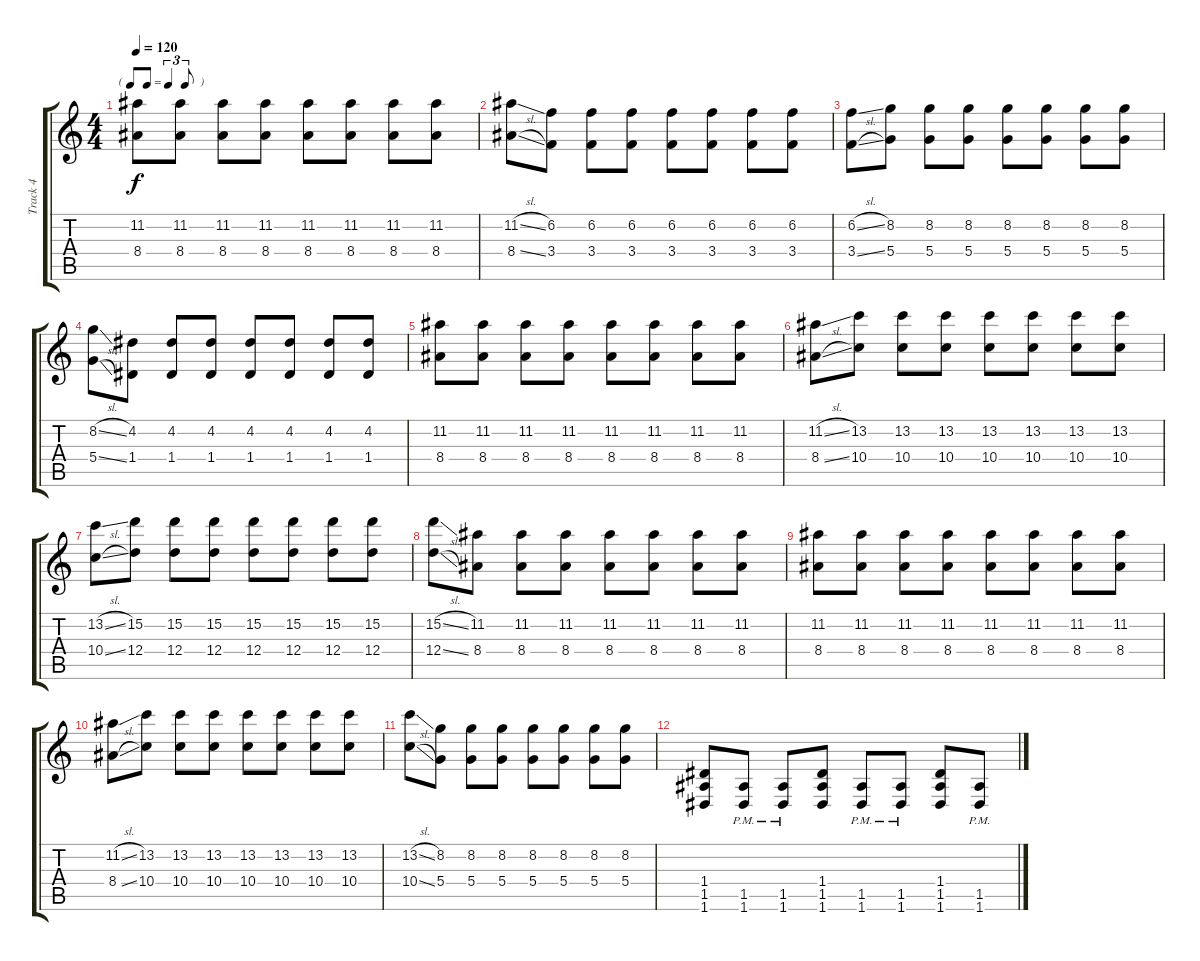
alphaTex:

\track ("Track 4" "Track 4") {instrument overdrivenguitar}
\staff {score tabs}
\tuning (E4 B3 G3 D3 A2 D2) {hide}
\ts (4 4)
\tf triplet8th
\tempo 120
\clef g2
\ks c
(11.2 8.4).8{dy f} (11.2 8.4).8 (11.2 8.4).8 (11.2 8.4).8 (11.2 8.4).8 (11.2 8.4).8 (11.2 8.4).8 (11.2 8.4).8 |
(11.2{sl} 8.4{sl}).8 (6.2 3.4).8 (6.2 3.4).8 (6.2 3.4).8 (6.2 3.4).8 (6.2 3.4).8 (6.2 3.4).8 (6.2 3.4).8 |
(6.2{sl} 3.4{sl}).8 (8.2 5.4).8 (8.2 5.4).8 (8.2 5.4).8 (8.2 5.4).8 (8.2 5.4).8 (8.2 5.4).8 (8.2 5.4).8 |
(8.2{sl} 5.4{sl}).8 (4.2 1.4).8 (4.2 1.4).8 (4.2 1.4).8 (4.2 1.4).8 (4.2 1.4).8 (4.2 1.4).8 (4.2 1.4).8 |
(11.2 8.4).8 (11.2 8.4).8 (11.2 8.4).8 (11.2 8.4).8 (11.2 8.4).8 (11.2 8.4).8 (11.2 8.4).8 (11.2 8.4).8 |
(11.2{sl} 8.4{sl}).8 (13.2 10.4).8 (13.2 10.4).8 (13.2 10.4).8 (13.2 10.4).8 (13.2 10.4).8 (13.2 10.4).8 (13.2 10.4).8 |
(13.2{sl} 10.4{sl}).8 (15.2 12.4).8 (15.2 12.4).8 (15.2 12.4).8 (15.2 12.4).8 (15.2 12.4).8 (15.2 12.4).8 (15.2 12.4).8 |
(15.2{sl} 12.4{sl}).8 (11.2 8.4).8 (11.2 8.4).8 (11.2 8.4).8 (11.2 8.4).8 (11.2 8.4).8 (11.2 8.4).8 (11.2 8.4).8 |
(11.2 8.4).8 (11.2 8.4).8 (11.2 8.4).8 (11.2 8.4).8 (11.2 8.4).8 (11.2 8.4).8 (11.2 8.4).8 (11.2 8.4).8 |
(11.2{sl} 8.4{sl}).8 (13.2 10.4).8 (13.2 10.4).8 (13.2 10.4).8 (13.2 10.4).8 (13.2 10.4).8 (13.2 10.4).8 (13.2 10.4).8 |
(13.2{sl} 10.4{sl}).8 (8.2 5.4).8 (8.2 5.4).8 (8.2 5.4).8 (8.2 5.4).8 (8.2 5.4).8 (8.2 5.4).8 (8.2 5.4).8 |
(1.4 1.5 1.6).8 (1.5{pm} 1.6{pm}).8 (1.5{pm} 1.6{pm}).8 (1.4 1.5 1.6).8 (1.5{pm} 1.6{pm}).8 (1.5{pm} 1.6{pm}).8 (1.4 1.5 1.6).8 (1.5{pm} 1.6{pm}).8
